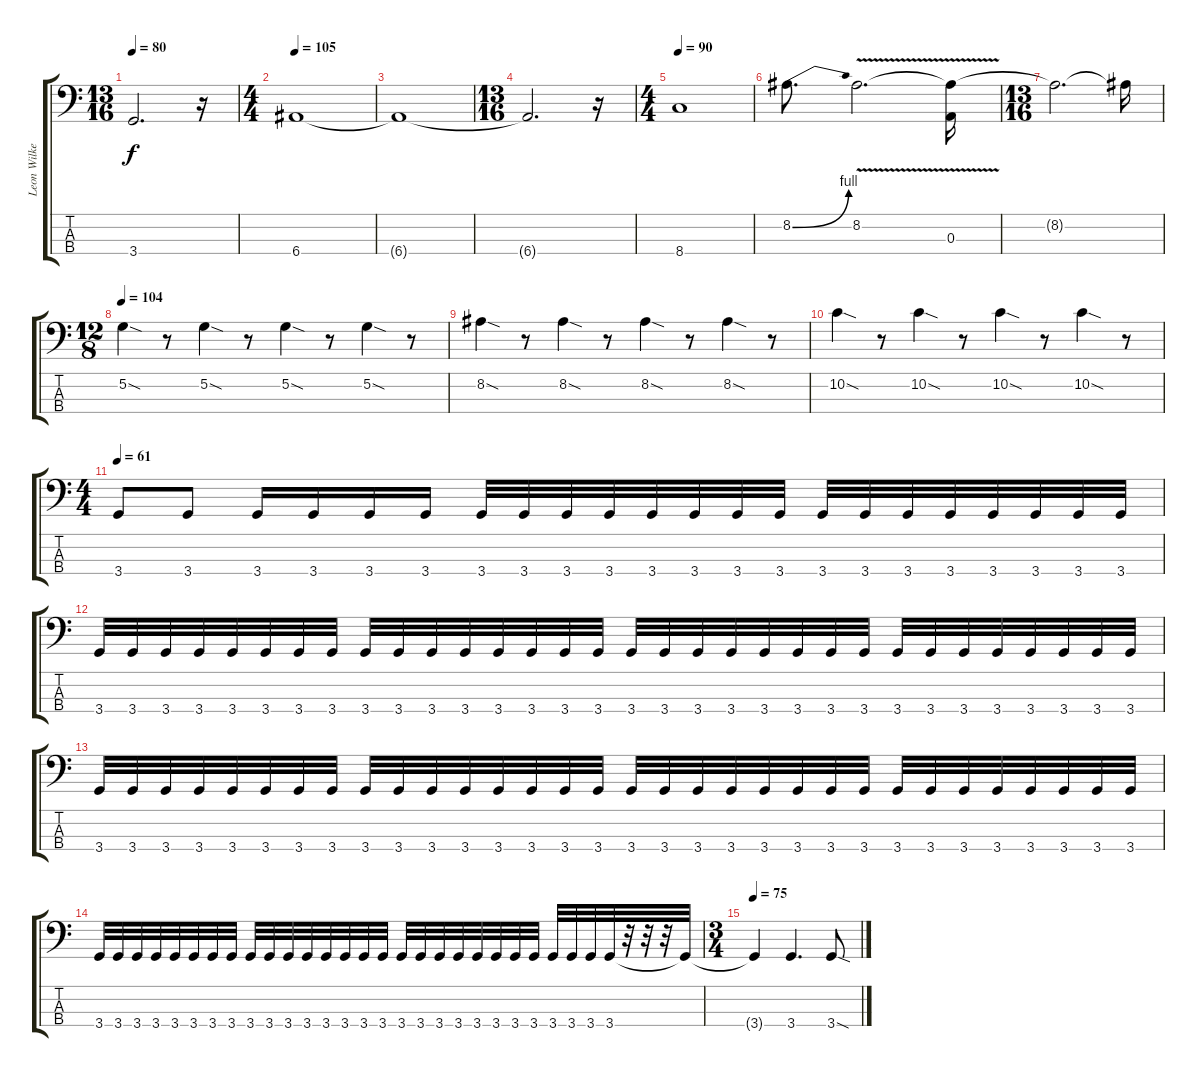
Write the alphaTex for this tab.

\track ("Leon Wilkeson (Bass Guitar)" "Leon Wilke") {instrument electricbassfinger}
\staff {score tabs}
\tuning (G2 D2 A1 E1) {hide}
\ts (13 16)
\tempo 80
\clef f4
\ks c
3.4{t}.2{d dy f} r.16 |
\ts (4 4)
\tempo 105
6.4.1 |
6.4{t}.1 |
\ts (13 16)
6.4{t}.2{d} r.16 |
\ts (4 4)
\tempo 90
8.4.1 |
8.2{be (bend 0 0 60 4)}.8{d} 8.2{v}.2{d} (8.2{t} 0.3).16 |
\ts (13 16)
8.2{t}.2{d} 8.2{t}.16 |
\ts (12 8)
\tempo 104
5.2{sod}.4 r.8 5.2{sod}.4 r.8 5.2{sod}.4 r.8 5.2{sod}.4 r.8 |
8.2{sod}.4 r.8 8.2{sod}.4 r.8 8.2{sod}.4 r.8 8.2{sod}.4 r.8 |
10.2{sod}.4 r.8 10.2{sod}.4 r.8 10.2{sod}.4 r.8 10.2{sod}.4 r.8 |
\ts (4 4)
\tempo 61
3.4.8 3.4.8 3.4.16 3.4.16 3.4.16 3.4.16 3.4.32 3.4.32 3.4.32 3.4.32 3.4.32 3.4.32 3.4.32 3.4.32 3.4.32 3.4.32 3.4.32 3.4.32 3.4.32 3.4.32 3.4.32 3.4.32 |
3.4.32 3.4.32 3.4.32 3.4.32 3.4.32 3.4.32 3.4.32 3.4.32 3.4.32 3.4.32 3.4.32 3.4.32 3.4.32 3.4.32 3.4.32 3.4.32 3.4.32 3.4.32 3.4.32 3.4.32 3.4.32 3.4.32 3.4.32 3.4.32 3.4.32 3.4.32 3.4.32 3.4.32 3.4.32 3.4.32 3.4.32 3.4.32 |
3.4.32 3.4.32 3.4.32 3.4.32 3.4.32 3.4.32 3.4.32 3.4.32 3.4.32 3.4.32 3.4.32 3.4.32 3.4.32 3.4.32 3.4.32 3.4.32 3.4.32 3.4.32 3.4.32 3.4.32 3.4.32 3.4.32 3.4.32 3.4.32 3.4.32 3.4.32 3.4.32 3.4.32 3.4.32 3.4.32 3.4.32 3.4.32 |
3.4.32 3.4.32 3.4.32 3.4.32 3.4.32 3.4.32 3.4.32 3.4.32 3.4.32 3.4.32 3.4.32 3.4.32 3.4.32 3.4.32 3.4.32 3.4.32 3.4.32 3.4.32 3.4.32 3.4.32 3.4.32 3.4.32 3.4.32 3.4.32 3.4.32 3.4.32 3.4.32 3.4.32 r.32 r.32 r.32 3.4{t}.32 |
\ts (3 4)
\tempo 75
3.4{t}.4 3.4.4{d} 3.4{sod}.8
